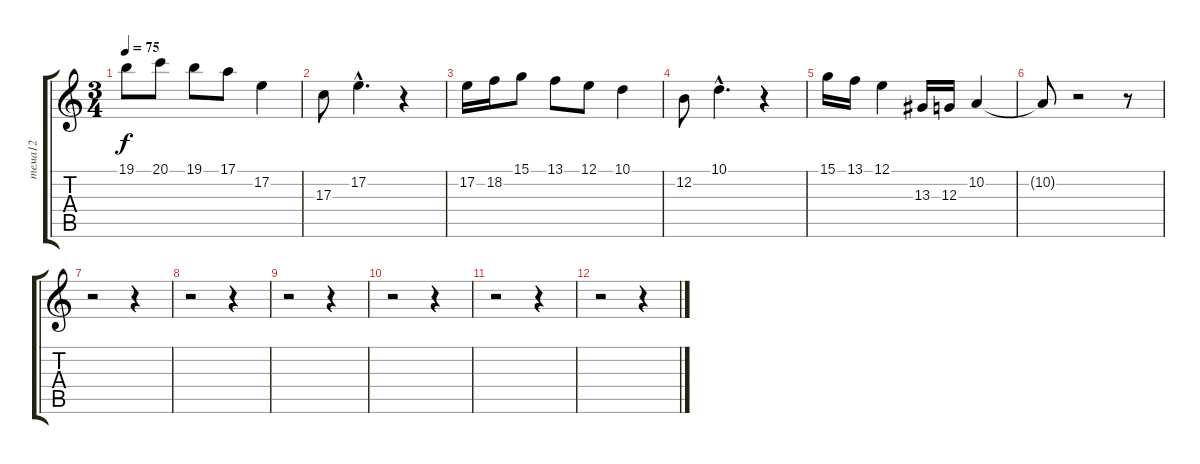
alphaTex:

\track ("тема12" "тема12") {instrument whistle}
\staff {score tabs}
\tuning (E4 B3 G3 D3 A2 E2) {hide}
\ts (3 4)
\tempo 75
\clef g2
\ks c
19.1.8{dy f} 20.1.8 19.1.8 17.1.8 17.2.4 |
17.3.8 17.2{hac}.4{d} r.4 |
17.2.16 18.2.16 15.1.8 13.1.8 12.1.8 10.1.4 |
12.2.8 10.1{hac}.4{d} r.4 |
15.1.16 13.1.16 12.1.4 13.3.16 12.3.16 10.2.4 |
10.2{t}.8 r.2 r.8 |
r.2 r.4 |
r.2 r.4 |
r.2 r.4 |
r.2 r.4 |
r.2 r.4 |
r.2 r.4
